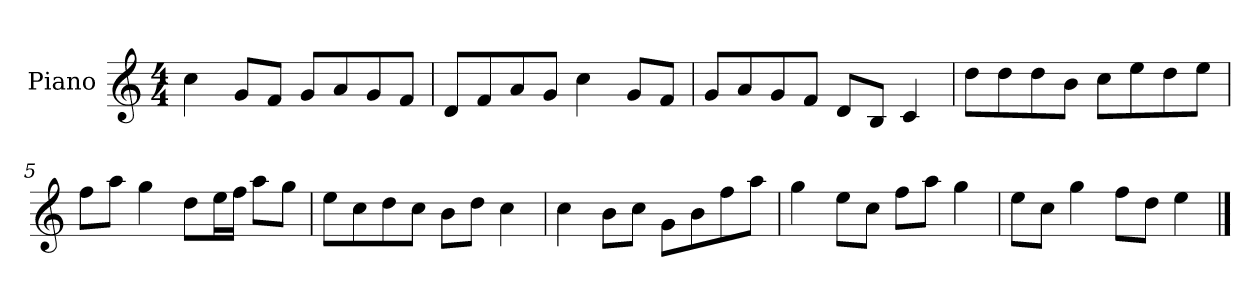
**kern
*part1
*staff1
*I"Piano
*I'P-no
*clefG2
*k[]
*M4/4
*MM90
=1
4cc\
8g/L
8f/J
8g/L
8a/
8g/
8f/J
=2
8d/L
8f/
8a/
8g/J
4cc\
8g/L
8f/J
=3
8g/L
8a/
8g/
8f/J
8d/L
8B/J
4c/
=4
8dd\L
8dd\
8dd\
8b\J
8cc\L
8ee\
8dd\
8ee\J
=5
8ff\L
8aa\J
4gg\
8dd\L
16ee\L
16ff\JJ
8aa\L
8gg\J
!!LO:LB:g=z
=6
8ee\L
8cc\
8dd\
8cc\J
8b\L
8dd\J
4cc\
=7
4cc\
8b\L
8cc\J
8g\L
8b\
8ff\
8aa\J
=8
4gg\
8ee\L
8cc\J
8ff\L
8aa\J
4gg\
=9
8ee\L
8cc\J
4gg\
8ff\L
8dd\J
4ee\
==
*-
